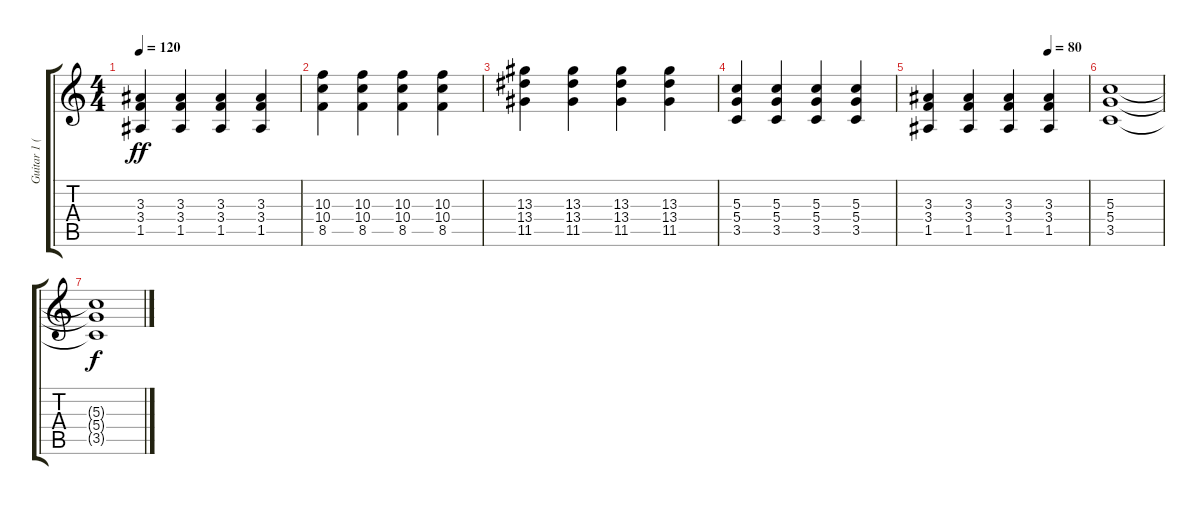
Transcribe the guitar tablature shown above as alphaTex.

\track ("Guitar 1 (R)" "Guitar 1 (") {instrument overdrivenguitar}
\staff {score tabs}
\tuning (E4 B3 G3 D3 A2 E2) {hide}
\ts (4 4)
\tempo 120
\clef g2
\ks c
(3.3 3.4 1.5).4{dy ff} (3.3 3.4 1.5).4 (3.3 3.4 1.5).4 (3.3 3.4 1.5).4 |
(10.3 10.4 8.5).4 (10.3 10.4 8.5).4 (10.3 10.4 8.5).4 (10.3 10.4 8.5).4 |
(13.3 13.4 11.5).4 (13.3 13.4 11.5).4 (13.3 13.4 11.5).4 (13.3 13.4 11.5).4 |
(5.3 5.4 3.5).4 (5.3 5.4 3.5).4 (5.3 5.4 3.5).4 (5.3 5.4 3.5).4 |
\tempo (80 0.75)
(3.3 3.4 1.5).4 (3.3 3.4 1.5).4 (3.3 3.4 1.5).4 (3.3 3.4 1.5).4 |
(5.3 5.4 3.5).1 |
(5.3{t} 5.4{t} 3.5{t}).1{dy f}
